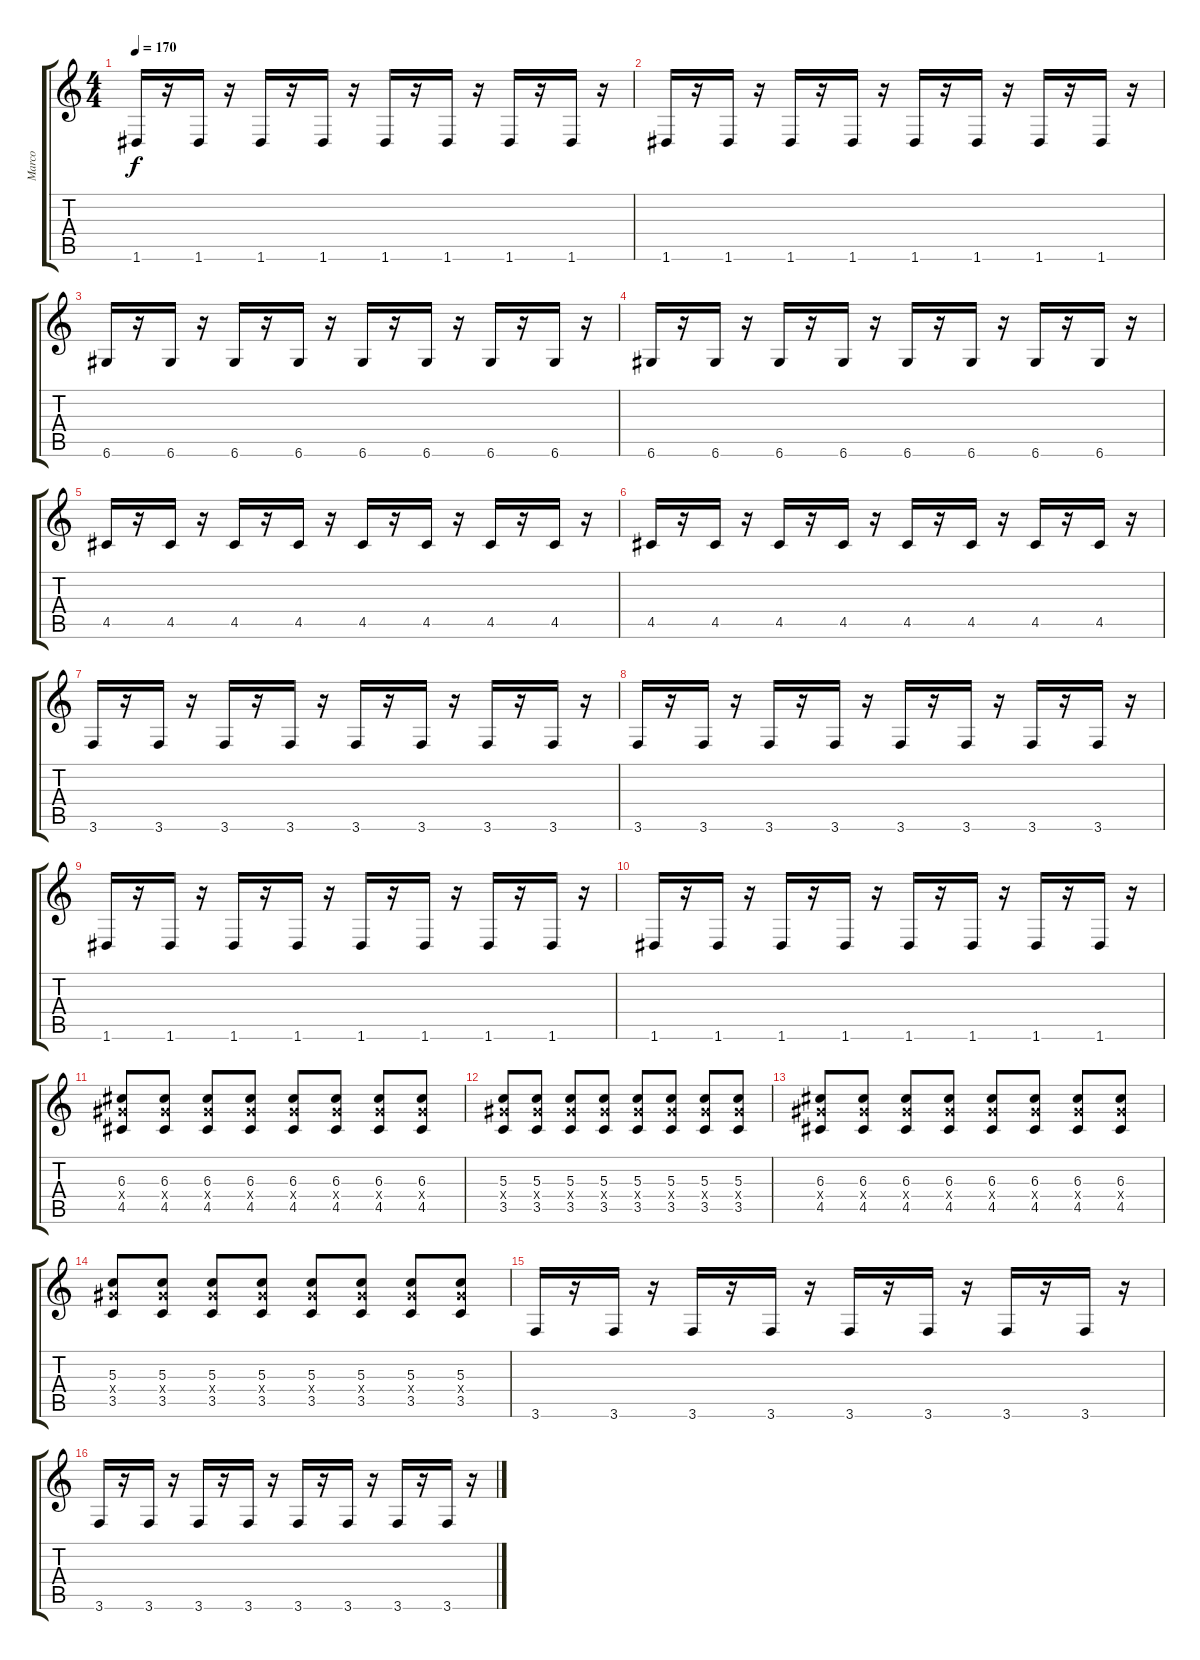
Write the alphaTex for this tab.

\track ("Marco" "Marco") {instrument electricguitarmuted}
\staff {score tabs}
\tuning (E4 B3 G3 D3 A2 D2) {hide}
\ts (4 4)
\tempo 170
\clef g2
\ks c
1.6.16{dy f} r.16 1.6.16 r.16 1.6.16 r.16 1.6.16 r.16 1.6.16 r.16 1.6.16 r.16 1.6.16 r.16 1.6.16 r.16 |
1.6.16 r.16 1.6.16 r.16 1.6.16 r.16 1.6.16 r.16 1.6.16 r.16 1.6.16 r.16 1.6.16 r.16 1.6.16 r.16 |
6.6.16 r.16 6.6.16 r.16 6.6.16 r.16 6.6.16 r.16 6.6.16 r.16 6.6.16 r.16 6.6.16 r.16 6.6.16 r.16 |
6.6.16 r.16 6.6.16 r.16 6.6.16 r.16 6.6.16 r.16 6.6.16 r.16 6.6.16 r.16 6.6.16 r.16 6.6.16 r.16 |
4.5.16 r.16 4.5.16 r.16 4.5.16 r.16 4.5.16 r.16 4.5.16 r.16 4.5.16 r.16 4.5.16 r.16 4.5.16 r.16 |
4.5.16 r.16 4.5.16 r.16 4.5.16 r.16 4.5.16 r.16 4.5.16 r.16 4.5.16 r.16 4.5.16 r.16 4.5.16 r.16 |
3.6.16{instrument distortionguitar} r.16 3.6.16 r.16 3.6.16 r.16 3.6.16 r.16 3.6.16 r.16 3.6.16 r.16 3.6.16 r.16 3.6.16 r.16 |
3.6.16 r.16 3.6.16 r.16 3.6.16 r.16 3.6.16 r.16 3.6.16 r.16 3.6.16 r.16 3.6.16 r.16 3.6.16 r.16 |
1.6.16 r.16 1.6.16 r.16 1.6.16 r.16 1.6.16 r.16 1.6.16 r.16 1.6.16 r.16 1.6.16 r.16 1.6.16 r.16 |
1.6.16 r.16 1.6.16 r.16 1.6.16 r.16 1.6.16 r.16 1.6.16 r.16 1.6.16 r.16 1.6.16 r.16 1.6.16 r.16 |
(6.3 6.4{x} 4.5).8{instrument distortionguitar} (6.3 6.4{x} 4.5).8 (6.3 6.4{x} 4.5).8 (6.3 6.4{x} 4.5).8 (6.3 6.4{x} 4.5).8 (6.3 6.4{x} 4.5).8 (6.3 6.4{x} 4.5).8 (6.3 6.4{x} 4.5).8 |
(5.3 6.4{x} 3.5).8 (5.3 6.4{x} 3.5).8 (5.3 6.4{x} 3.5).8 (5.3 6.4{x} 3.5).8 (5.3 6.4{x} 3.5).8 (5.3 6.4{x} 3.5).8 (5.3 6.4{x} 3.5).8 (5.3 6.4{x} 3.5).8 |
(6.3 6.4{x} 4.5).8 (6.3 6.4{x} 4.5).8 (6.3 6.4{x} 4.5).8 (6.3 6.4{x} 4.5).8 (6.3 6.4{x} 4.5).8 (6.3 6.4{x} 4.5).8 (6.3 6.4{x} 4.5).8 (6.3 6.4{x} 4.5).8 |
(5.3 6.4{x} 3.5).8 (5.3 6.4{x} 3.5).8 (5.3 6.4{x} 3.5).8 (5.3 6.4{x} 3.5).8 (5.3 6.4{x} 3.5).8 (5.3 6.4{x} 3.5).8 (5.3 6.4{x} 3.5).8 (5.3 6.4{x} 3.5).8 |
3.6.16{instrument distortionguitar} r.16 3.6.16 r.16 3.6.16 r.16 3.6.16 r.16 3.6.16 r.16 3.6.16 r.16 3.6.16 r.16 3.6.16 r.16 |
3.6.16 r.16 3.6.16 r.16 3.6.16 r.16 3.6.16 r.16 3.6.16 r.16 3.6.16 r.16 3.6.16 r.16 3.6.16 r.16
